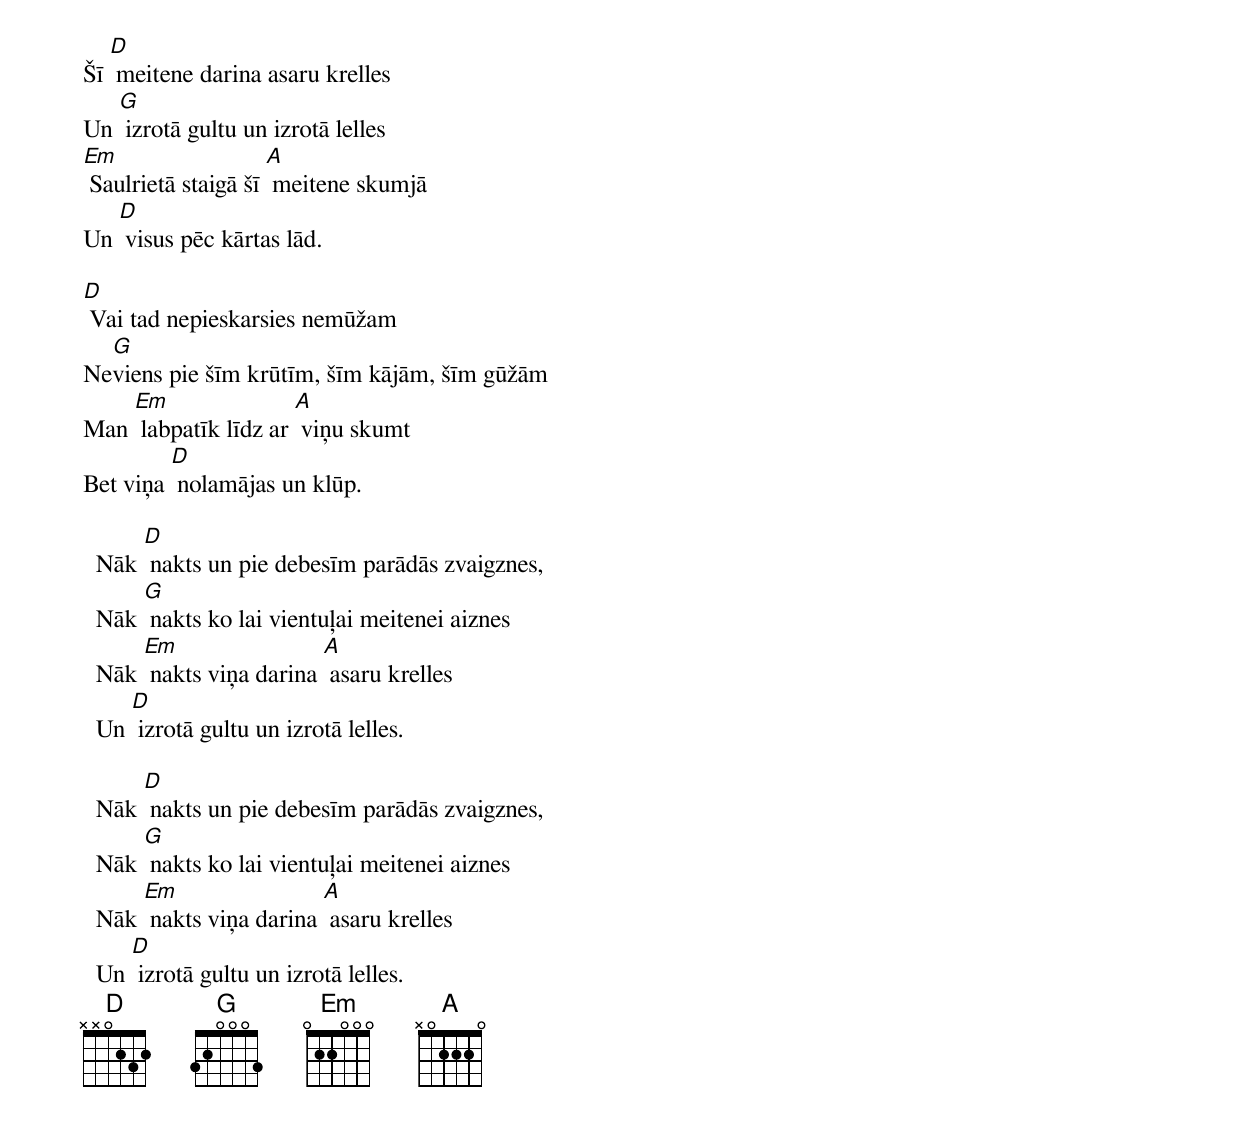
Šī [D] meitene darina asaru krelles
Un [G] izrotā gultu un izrotā lelles
[Em] Saulrietā staigā šī [A] meitene skumjā
Un [D] visus pēc kārtas lād.

[D] Vai tad nepieskarsies nemūžam
Ne[G]viens pie šīm krūtīm, šīm kājām, šīm gūžām
Man [Em] labpatīk līdz ar [A] viņu skumt
Bet viņa [D] nolamājas un klūp.

  Nāk [D] nakts un pie debesīm parādās zvaigznes,
  Nāk [G] nakts ko lai vientuļai meitenei aiznes
  Nāk [Em] nakts viņa darina [A] asaru krelles
  Un [D] izrotā gultu un izrotā lelles.

  Nāk [D] nakts un pie debesīm parādās zvaigznes,
  Nāk [G] nakts ko lai vientuļai meitenei aiznes
  Nāk [Em] nakts viņa darina [A] asaru krelles
  Un [D] izrotā gultu un izrotā lelles.
